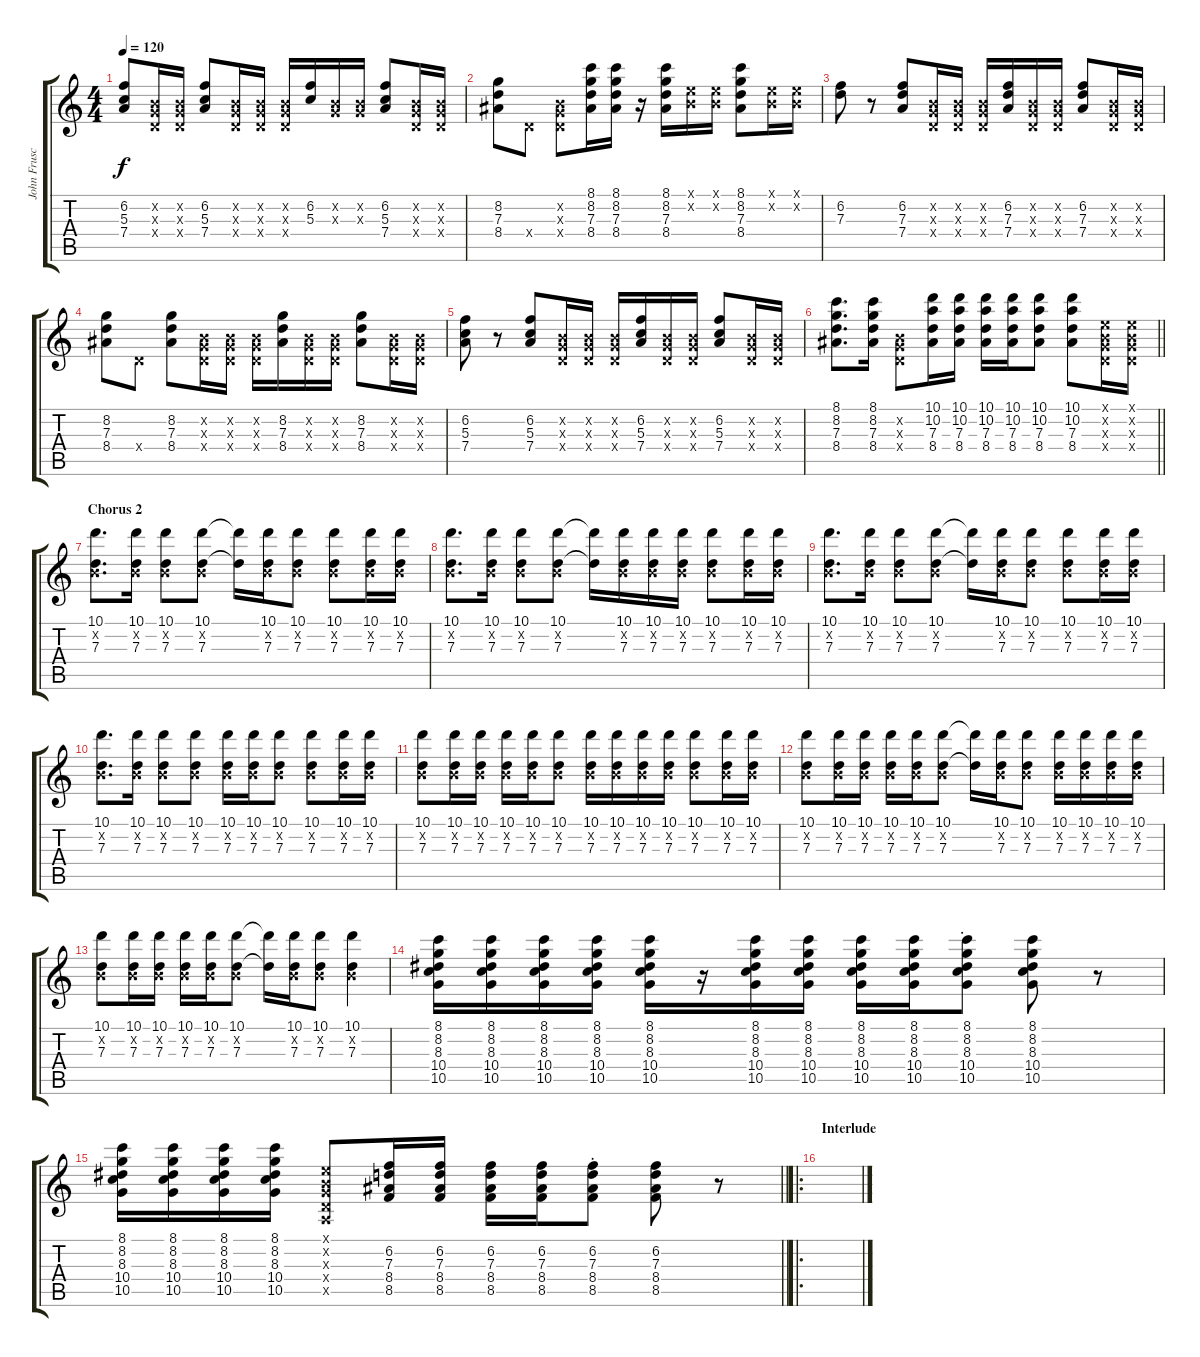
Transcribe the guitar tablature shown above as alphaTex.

\track ("John Frusciante | Gtr. 2" "John Frusc") {instrument electricguitarclean}
\staff {score tabs}
\tuning (E4 B3 G3 D3 A2 E2) {hide}
\ts (4 4)
\tempo 120
\clef g2
\ks c
(6.2 5.3 7.4).8{dy f} (0.2{x} 0.3{x} 0.4{x}).16 (0.2{x} 0.3{x} 0.4{x}).16 (6.2 5.3 7.4).8 (0.2{x} 0.3{x} 0.4{x}).16 (0.2{x} 0.3{x} 0.4{x}).16 (0.2{x} 0.3{x} 0.4{x}).16 (6.2 5.3).16 (0.2{x} 0.3{x}).16 (0.2{x} 0.3{x}).16 (6.2 5.3 7.4).8 (0.2{x} 0.3{x} 0.4{x}).16 (0.2{x} 0.3{x} 0.4{x}).16 |
(8.2 7.3 8.4).8 0.4{x}.8 (0.2{x} 0.3{x} 0.4{x}).8 (8.1 8.2 7.3 8.4).16 (8.1 8.2 7.3 8.4).16 r.16 (8.1 8.2 7.3 8.4).16 (0.1{x} 0.2{x}).16 (0.1{x} 0.2{x}).16 (8.1 8.2 7.3 8.4).8 (0.1{x} 0.2{x}).16 (0.1{x} 0.2{x}).16 |
(6.2 7.3).8 r.8 (6.2 7.3 7.4).8 (0.2{x} 0.3{x} 0.4{x}).16 (0.2{x} 0.3{x} 0.4{x}).16 (0.2{x} 0.3{x} 0.4{x}).16 (6.2 7.3 7.4).16 (0.2{x} 0.3{x} 0.4{x}).16 (0.2{x} 0.3{x} 0.4{x}).16 (6.2 7.3 7.4).8 (0.2{x} 0.3{x} 0.4{x}).16 (0.2{x} 0.3{x} 0.4{x}).16 |
(8.2 7.3 8.4).8 0.4{x}.8 (8.2 7.3 8.4).8 (0.2{x} 0.3{x} 0.4{x}).16 (0.2{x} 0.3{x} 0.4{x}).16 (0.2{x} 0.3{x} 0.4{x}).16 (8.2 7.3 8.4).16 (0.2{x} 0.3{x} 0.4{x}).16 (0.2{x} 0.3{x} 0.4{x}).16 (8.2 7.3 8.4).8 (0.2{x} 0.3{x} 0.4{x}).16 (0.2{x} 0.3{x} 0.4{x}).16 |
(6.2 5.3 7.4).8 r.8 (6.2 5.3 7.4).8 (0.2{x} 0.3{x} 0.4{x}).16 (0.2{x} 0.3{x} 0.4{x}).16 (0.2{x} 0.3{x} 0.4{x}).16 (6.2 5.3 7.4).16 (0.2{x} 0.3{x} 0.4{x}).16 (0.2{x} 0.3{x} 0.4{x}).16 (6.2 5.3 7.4).8 (0.2{x} 0.3{x} 0.4{x}).16 (0.2{x} 0.3{x} 0.4{x}).16 |
\barLineRight lightlight
(8.1 8.2 7.3 8.4).8{d} (8.1 8.2 7.3 8.4).16 (0.2{x} 0.3{x} 0.4{x}).8 (10.1 10.2 7.3 8.4).16 (10.1 10.2 7.3 8.4).16 (10.1 10.2 7.3 8.4).16 (10.1 10.2 7.3 8.4).16 (10.1 10.2 7.3 8.4).8 (10.1 10.2 7.3 8.4).8 (0.1{x} 0.2{x} 0.3{x} 0.4{x}).16 (0.1{x} 0.2{x} 0.3{x} 0.4{x}).16 |
\section ("" "Chorus 2")
(10.1 0.2{x} 7.3).8{d} (10.1 0.2{x} 7.3).16 (10.1 0.2{x} 7.3).8 (10.1 0.2{x} 7.3).8 (10.1{t} 7.3{t}).16 (10.1 0.2{x} 7.3).16 (10.1 0.2{x} 7.3).8 (10.1 0.2{x} 7.3).8 (10.1 0.2{x} 7.3).16 (10.1 0.2{x} 7.3).16 |
(10.1 0.2{x} 7.3).8{d} (10.1 0.2{x} 7.3).16 (10.1 0.2{x} 7.3).8 (10.1 0.2{x} 7.3).8 (10.1{t} 7.3{t}).16 (10.1 0.2{x} 7.3).16 (10.1 0.2{x} 7.3).16 (10.1 0.2{x} 7.3).16 (10.1 0.2{x} 7.3).8 (10.1 0.2{x} 7.3).16 (10.1 0.2{x} 7.3).16 |
(10.1 0.2{x} 7.3).8{d} (10.1 0.2{x} 7.3).16 (10.1 0.2{x} 7.3).8 (10.1 0.2{x} 7.3).8 (10.1{t} 7.3{t}).16 (10.1 0.2{x} 7.3).16 (10.1 0.2{x} 7.3).8 (10.1 0.2{x} 7.3).8 (10.1 0.2{x} 7.3).16 (10.1 0.2{x} 7.3).16 |
(10.1 0.2{x} 7.3).8{d} (10.1 0.2{x} 7.3).16 (10.1 0.2{x} 7.3).8 (10.1 0.2{x} 7.3).8 (10.1 0.2{x} 7.3).16 (10.1 0.2{x} 7.3).16 (10.1 0.2{x} 7.3).8 (10.1 0.2{x} 7.3).8 (10.1 0.2{x} 7.3).16 (10.1 0.2{x} 7.3).16 |
(10.1 0.2{x} 7.3).8 (10.1 0.2{x} 7.3).16 (10.1 0.2{x} 7.3).16 (10.1 0.2{x} 7.3).16 (10.1 0.2{x} 7.3).16 (10.1 0.2{x} 7.3).8 (10.1 0.2{x} 7.3).16 (10.1 0.2{x} 7.3).16 (10.1 0.2{x} 7.3).16 (10.1 0.2{x} 7.3).16 (10.1 0.2{x} 7.3).8 (10.1 0.2{x} 7.3).16 (10.1 0.2{x} 7.3).16 |
(10.1 0.2{x} 7.3).8 (10.1 0.2{x} 7.3).16 (10.1 0.2{x} 7.3).16 (10.1 0.2{x} 7.3).16 (10.1 0.2{x} 7.3).16 (10.1 0.2{x} 7.3).8 (10.1{t} 7.3{t}).16 (10.1 0.2{x} 7.3).16 (10.1 0.2{x} 7.3).8 (10.1 0.2{x} 7.3).16 (10.1 0.2{x} 7.3).16 (10.1 0.2{x} 7.3).16 (10.1 0.2{x} 7.3).16 |
(10.1 0.2{x} 7.3).8 (10.1 0.2{x} 7.3).16 (10.1 0.2{x} 7.3).16 (10.1 0.2{x} 7.3).16 (10.1 0.2{x} 7.3).16 (10.1 0.2{x} 7.3).8 (10.1{t} 7.3{t}).16 (10.1 0.2{x} 7.3).16 (10.1 0.2{x} 7.3).8 (10.1 0.2{x} 7.3).4 |
(8.1 8.2 8.3 10.4 10.5).16 (8.1 8.2 8.3 10.4 10.5).16 (8.1 8.2 8.3 10.4 10.5).16 (8.1 8.2 8.3 10.4 10.5).16 (8.1 8.2 8.3 10.4 10.5).16 r.16 (8.1 8.2 8.3 10.4 10.5).16 (8.1 8.2 8.3 10.4 10.5).16 (8.1 8.2 8.3 10.4 10.5).16 (8.1 8.2 8.3 10.4 10.5).16 (8.1{st} 8.2{st} 8.3{st} 10.4{st} 10.5{st}).8 (8.1 8.2 8.3 10.4 10.5).8 r.8 |
\barLineRight lightlight
(8.1 8.2 8.3 10.4 10.5).16 (8.1 8.2 8.3 10.4 10.5).16 (8.1 8.2 8.3 10.4 10.5).16 (8.1 8.2 8.3 10.4 10.5).16 (0.1{x} 0.2{x} 0.3{x} 0.4{x} 0.5{x}).8 (6.2 7.3 8.4 8.5).16 (6.2 7.3 8.4 8.5).16 (6.2 7.3 8.4 8.5).16 (6.2 7.3 8.4 8.5).16 (6.2{st} 7.3{st} 8.4{st} 8.5{st}).8 (6.2 7.3 8.4 8.5).8 r.8 |
\ro
\section ("" "Interlude")
